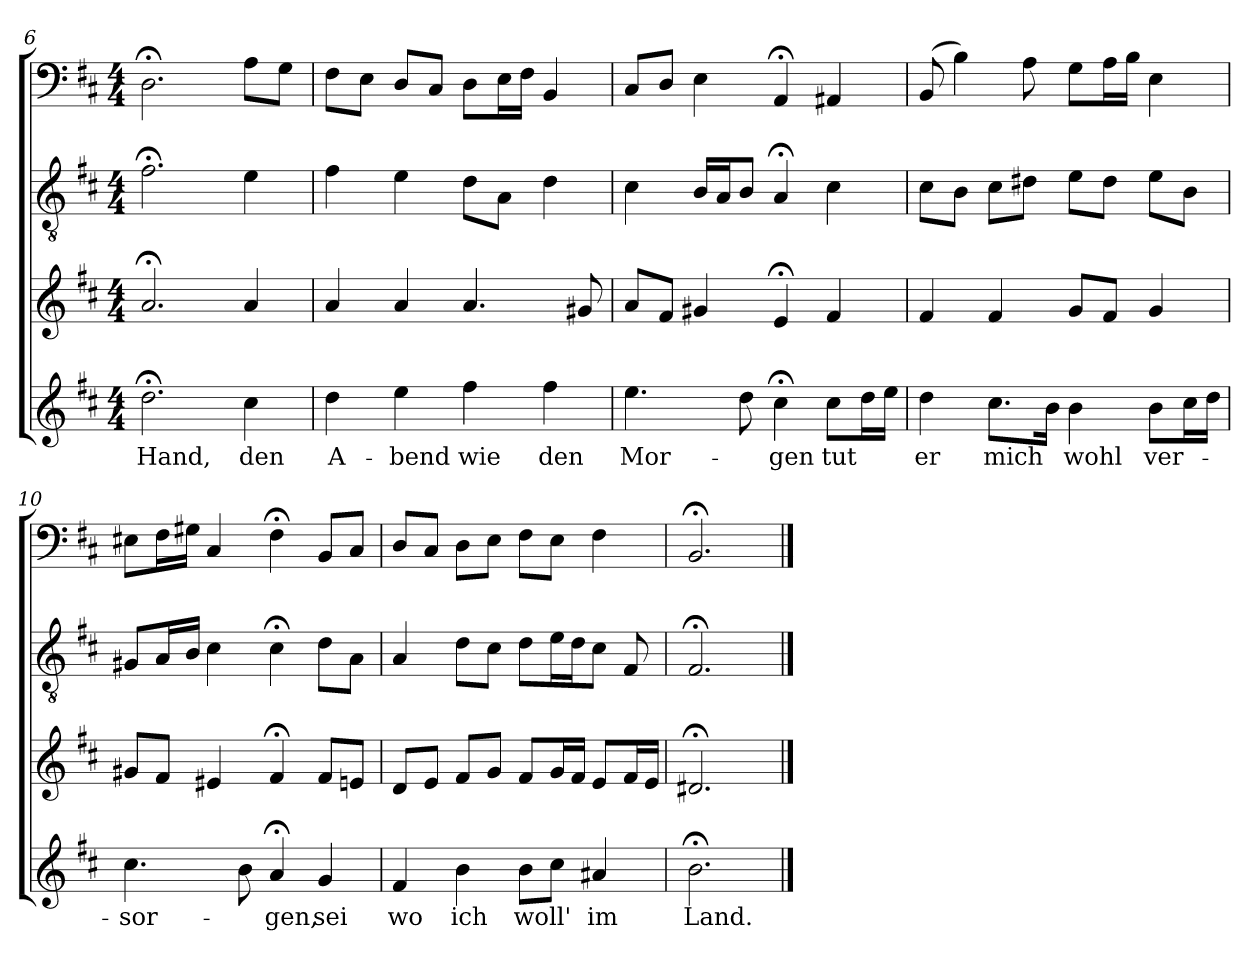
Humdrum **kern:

**kern	**text	**kern	**kern	**kern
*part4	*part4	*part3	*part2	*part1
*staff4	*staff4	*staff3	*staff2	*staff1
*clefG2	*	*clefG2	*clefGv2	*clefF4
*k[f#c#]	*	*k[f#c#]	*k[f#c#]	*k[f#c#]
*b:	*	*b:	*b:	*b:
*M4/4	*	*M4/4	*M4/4	*M4/4
=6	=6	=6	=6	=6
2.dd;<	Hand,	2.a;<	2.f#;<	2.D;<
4cc#	den	4a	4e	8AL
.	.	.	.	8GJ
=7	=7	=7	=7	=7
4dd	A-	4a	4f#	8F#L
.	.	.	.	8EJ
4ee	-bend	4a	4e	8DL
.	.	.	.	8C#J
4ff#	wie	4.a	8dL	8DL
.	.	.	8AJ	16EL
.	.	.	.	16F#JJ
4ff#	den	.	4d	4BB
.	.	8g#X	.	.
=8	=8	=8	=8	=8
4.ee	Mor-	8aL	4c#	8C#L
.	.	8f#J	.	8DJ
.	.	4g#X	16BLL	4E
.	.	.	16AJ	.
8dd	.	.	8BJ	.
4cc#;<	-gen	4e;<	4A;<	4AA;<
8cc#L	tut	4f#	4c#	4AA#X
16ddL	.	.	.	.
16eeJJ	.	.	.	.
=9	=9	=9	=9	=9
4dd	er	4f#	8c#L	(8BB
.	.	.	8BJ	4B)
8.cc#L	mich	4f#	8c#L	.
.	.	.	8d#XJ	8A
16bJk	.	.	.	.
4b	wohl	8gL	8eL	8GL
.	.	8f#J	8d#J	16AL
.	.	.	.	16BJJ
8bL	ver-	4g	8eL	4E
16cc#L	.	.	8BJ	.
16ddJJ	.	.	.	.
=10	=10	=10	=10	=10
4.cc#	-sor-	8g#XL	8G#XL	8E#XL
.	.	8f#J	16AL	16F#L
.	.	.	16BJJ	16G#XJJ
.	.	4e#X	4c#	4C#
8b	.	.	.	.
4a;<	-gen,	4f#;<	4c#;<	4F#;<
4g	sei	8f#L	8dL	8BBL
.	.	8enJ	8AJ	8C#J
=11	=11	=11	=11	=11
4f#	wo	8dL	4A	8DL
.	.	8eJ	.	8C#J
4b	ich	8f#L	8dL	8DL
.	.	8gJ	8c#J	8EJ
8bL	woll'	8f#L	8dL	8F#L
8cc#J	.	16gL	16eL	8EJ
.	.	16f#JJ	16dJ	.
4a#X	im	8eL	8c#J	4F#
.	.	16f#L	8F#	.
.	.	16eJJ	.	.
=12	=12	=12	=12	=12
2.b;<	Land.	2.d#X;<	2.F#;<	2.BB;<
==	==	==	==	==
*-	*-	*-	*-	*-
